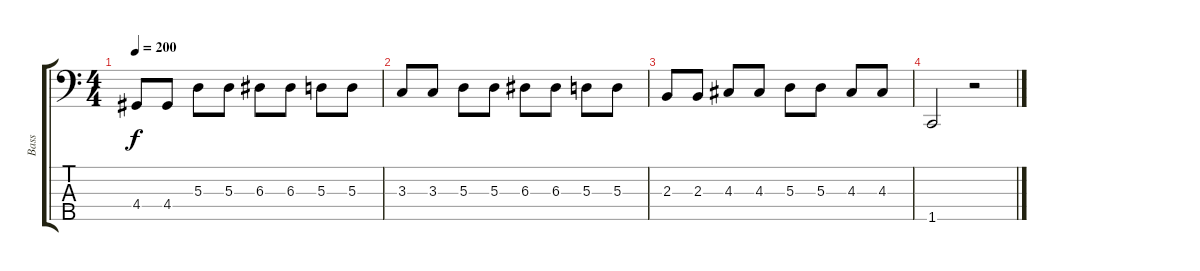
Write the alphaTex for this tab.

\track ("Bass" "Bass") {instrument electricbasspick}
\staff {score tabs}
\tuning (G2 D2 A1 E1 B0) {hide}
\ts (4 4)
\tempo 200
\clef f4
\ks c
4.4.8{dy f} 4.4.8 5.3.8 5.3.8 6.3.8 6.3.8 5.3.8 5.3.8 |
3.3.8 3.3.8 5.3.8 5.3.8 6.3.8 6.3.8 5.3.8 5.3.8 |
2.3.8 2.3.8 4.3.8 4.3.8 5.3.8 5.3.8 4.3.8 4.3.8 |
1.5.2 r.2
